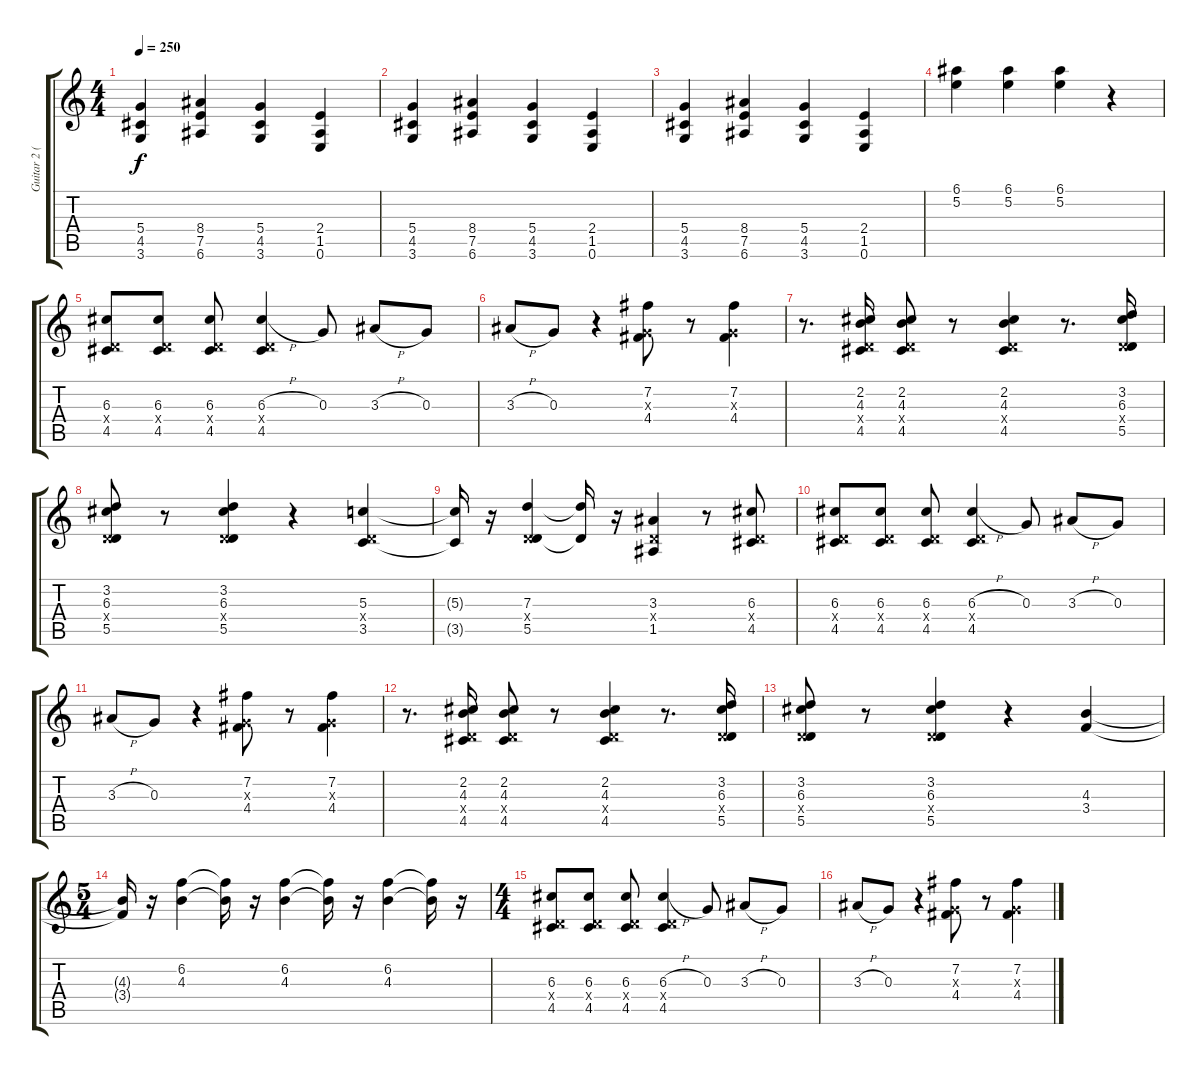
\track ("Guitar 2 (left)" "Guitar 2 (") {instrument distortionguitar}
\staff {score tabs}
\tuning (E4 B3 G3 D3 A2 E2) {hide}
\ts (4 4)
\tempo 250
\clef g2
\ks c
(5.4 4.5 3.6).4{dy f} (8.4 7.5 6.6).4 (5.4 4.5 3.6).4 (2.4 1.5 0.6).4 |
(5.4 4.5 3.6).4 (8.4 7.5 6.6).4 (5.4 4.5 3.6).4 (2.4 1.5 0.6).4 |
(5.4 4.5 3.6).4 (8.4 7.5 6.6).4 (5.4 4.5 3.6).4 (2.4 1.5 0.6).4 |
(6.1 5.2).4 (6.1 5.2).4 (6.1 5.2).4 r.4 |
(6.3 0.4{x} 4.5).8 (6.3 0.4{x} 4.5).8 (6.3 0.4{x} 4.5).8 (6.3{h} 0.4{x} 4.5).4 0.3.8 3.3{h}.8 0.3.8 |
3.3{h}.8 0.3.8 r.4 (7.2 0.3{x} 4.4).8 r.8 (7.2 0.3{x} 4.4).4 |
r.8{d} (2.2 4.3 0.4{x} 4.5).16 (2.2 4.3 0.4{x} 4.5).8 r.8 (2.2 4.3 0.4{x} 4.5).4 r.8{d} (3.2 6.3 0.4{x} 5.5).16 |
(3.2 6.3 0.4{x} 5.5).8 r.8 (3.2 6.3 0.4{x} 5.5).4 r.4 (5.3 0.4{x} 3.5).4 |
(5.3{t} 3.5{t}).16 r.16 (7.3 0.4{x} 5.5).4 (7.3{t} 5.5{t}).16 r.16 (3.3 0.4{x} 1.5).4 r.8 (6.3 0.4{x} 4.5).8 |
(6.3 0.4{x} 4.5).8 (6.3 0.4{x} 4.5).8 (6.3 0.4{x} 4.5).8 (6.3{h} 0.4{x} 4.5).4 0.3.8 3.3{h}.8 0.3.8 |
3.3{h}.8 0.3.8 r.4 (7.2 0.3{x} 4.4).8 r.8 (7.2 0.3{x} 4.4).4 |
r.8{d} (2.2 4.3 0.4{x} 4.5).16 (2.2 4.3 0.4{x} 4.5).8 r.8 (2.2 4.3 0.4{x} 4.5).4 r.8{d} (3.2 6.3 0.4{x} 5.5).16 |
(3.2 6.3 0.4{x} 5.5).8 r.8 (3.2 6.3 0.4{x} 5.5).4 r.4 (4.3 3.4).4 |
\ts (5 4)
(4.3{t} 3.4{t}).16 r.16 (6.2 4.3).4 (6.2{t} 4.3{t}).16 r.16 (6.2 4.3).4 (6.2{t} 4.3{t}).16 r.16 (6.2 4.3).4 (6.2{t} 4.3{t}).16 r.16 |
\ts (4 4)
(6.3 0.4{x} 4.5).8 (6.3 0.4{x} 4.5).8 (6.3 0.4{x} 4.5).8 (6.3{h} 0.4{x} 4.5).4 0.3.8 3.3{h}.8 0.3.8 |
3.3{h}.8 0.3.8 r.4 (7.2 0.3{x} 4.4).8 r.8 (7.2 0.3{x} 4.4).4
